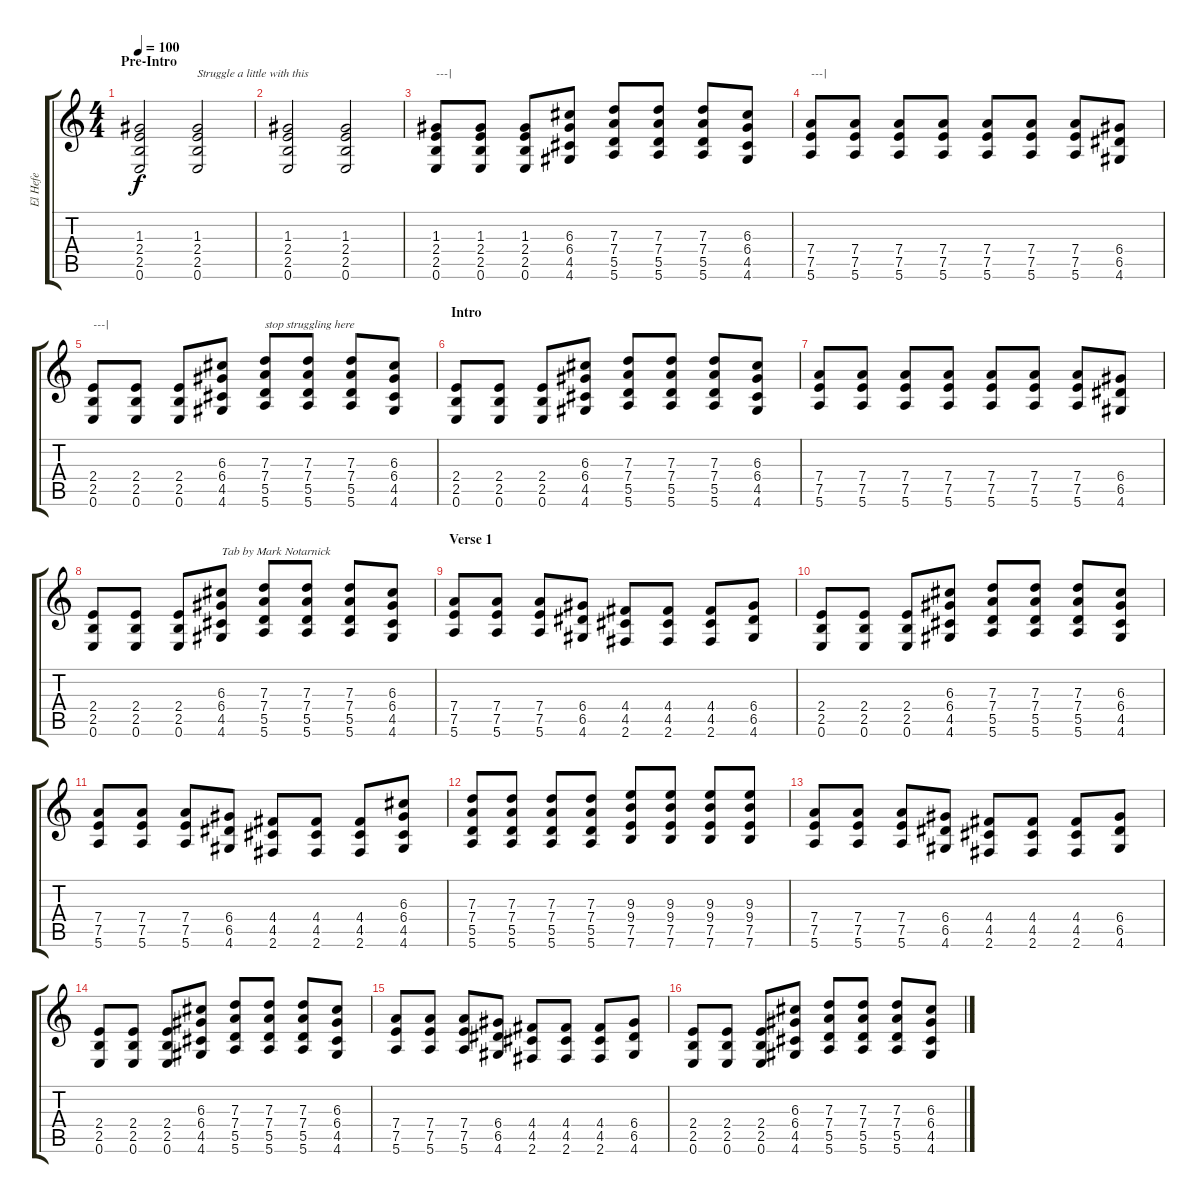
\track ("El Hefe" "El Hefe") {instrument distortionguitar}
\staff {score tabs}
\tuning (E4 B3 G3 D3 A2 E2) {hide}
\ts (4 4)
\section ("" "Pre-Intro")
\tempo 100
\clef g2
\ks c
(1.3 2.4 2.5 0.6).2{dy f volume 8 instrument distortionguitar} (1.3 2.4 2.5 0.6).2{txt "Struggle a little with this"} |
(1.3 2.4 2.5 0.6).2 (1.3 2.4 2.5 0.6).2 |
(1.3 2.4 2.5 0.6).8{txt "---|"} (1.3 2.4 2.5 0.6).8 (1.3 2.4 2.5 0.6).8 (6.3 6.4 4.5 4.6).8 (7.3 7.4 5.5 5.6).8 (7.3 7.4 5.5 5.6).8 (7.3 7.4 5.5 5.6).8 (6.3 6.4 4.5 4.6).8 |
(7.4 7.5 5.6).8{txt "---|"} (7.4 7.5 5.6).8 (7.4 7.5 5.6).8 (7.4 7.5 5.6).8 (7.4 7.5 5.6).8 (7.4 7.5 5.6).8 (7.4 7.5 5.6).8 (6.4 6.5 4.6).8 |
(2.4 2.5 0.6).8{txt "---|"} (2.4 2.5 0.6).8 (2.4 2.5 0.6).8 (6.3 6.4 4.5 4.6).8 (7.3 7.4 5.5 5.6).8{txt "stop struggling here"} (7.3 7.4 5.5 5.6).8 (7.3 7.4 5.5 5.6).8 (6.3 6.4 4.5 4.6).8 |
\section ("" "Intro")
(2.4 2.5 0.6).8{volume 13} (2.4 2.5 0.6).8 (2.4 2.5 0.6).8 (6.3 6.4 4.5 4.6).8 (7.3 7.4 5.5 5.6).8 (7.3 7.4 5.5 5.6).8 (7.3 7.4 5.5 5.6).8 (6.3 6.4 4.5 4.6).8 |
(7.4 7.5 5.6).8 (7.4 7.5 5.6).8 (7.4 7.5 5.6).8 (7.4 7.5 5.6).8 (7.4 7.5 5.6).8 (7.4 7.5 5.6).8 (7.4 7.5 5.6).8 (6.4 6.5 4.6).8 |
(2.4 2.5 0.6).8 (2.4 2.5 0.6).8 (2.4 2.5 0.6).8 (6.3 6.4 4.5 4.6).8{txt "Tab by Mark Notarnick"} (7.3 7.4 5.5 5.6).8 (7.3 7.4 5.5 5.6).8 (7.3 7.4 5.5 5.6).8 (6.3 6.4 4.5 4.6).8 |
\section ("" "Verse 1")
(7.4 7.5 5.6).8 (7.4 7.5 5.6).8 (7.4 7.5 5.6).8 (6.4 6.5 4.6).8 (4.4 4.5 2.6).8 (4.4 4.5 2.6).8 (4.4 4.5 2.6).8 (6.4 6.5 4.6).8 |
(2.4 2.5 0.6).8 (2.4 2.5 0.6).8 (2.4 2.5 0.6).8 (6.3 6.4 4.5 4.6).8 (7.3 7.4 5.5 5.6).8 (7.3 7.4 5.5 5.6).8 (7.3 7.4 5.5 5.6).8 (6.3 6.4 4.5 4.6).8 |
(7.4 7.5 5.6).8 (7.4 7.5 5.6).8 (7.4 7.5 5.6).8 (6.4 6.5 4.6).8 (4.4 4.5 2.6).8 (4.4 4.5 2.6).8 (4.4 4.5 2.6).8 (6.3 6.4 4.5 4.6).8 |
(7.3 7.4 5.5 5.6).8 (7.3 7.4 5.5 5.6).8 (7.3 7.4 5.5 5.6).8 (7.3 7.4 5.5 5.6).8 (9.3 9.4 7.5 7.6).8 (9.3 9.4 7.5 7.6).8 (9.3 9.4 7.5 7.6).8 (9.3 9.4 7.5 7.6).8 |
(7.4 7.5 5.6).8 (7.4 7.5 5.6).8 (7.4 7.5 5.6).8 (6.4 6.5 4.6).8 (4.4 4.5 2.6).8 (4.4 4.5 2.6).8 (4.4 4.5 2.6).8 (6.4 6.5 4.6).8 |
(2.4 2.5 0.6).8 (2.4 2.5 0.6).8 (2.4 2.5 0.6).8 (6.3 6.4 4.5 4.6).8 (7.3 7.4 5.5 5.6).8 (7.3 7.4 5.5 5.6).8 (7.3 7.4 5.5 5.6).8 (6.3 6.4 4.5 4.6).8 |
(7.4 7.5 5.6).8 (7.4 7.5 5.6).8 (7.4 7.5 5.6).8 (6.4 6.5 4.6).8 (4.4 4.5 2.6).8 (4.4 4.5 2.6).8 (4.4 4.5 2.6).8 (6.4 6.5 4.6).8 |
(2.4 2.5 0.6).8 (2.4 2.5 0.6).8 (2.4 2.5 0.6).8 (6.3 6.4 4.5 4.6).8 (7.3 7.4 5.5 5.6).8 (7.3 7.4 5.5 5.6).8 (7.3 7.4 5.5 5.6).8 (6.3 6.4 4.5 4.6).8
